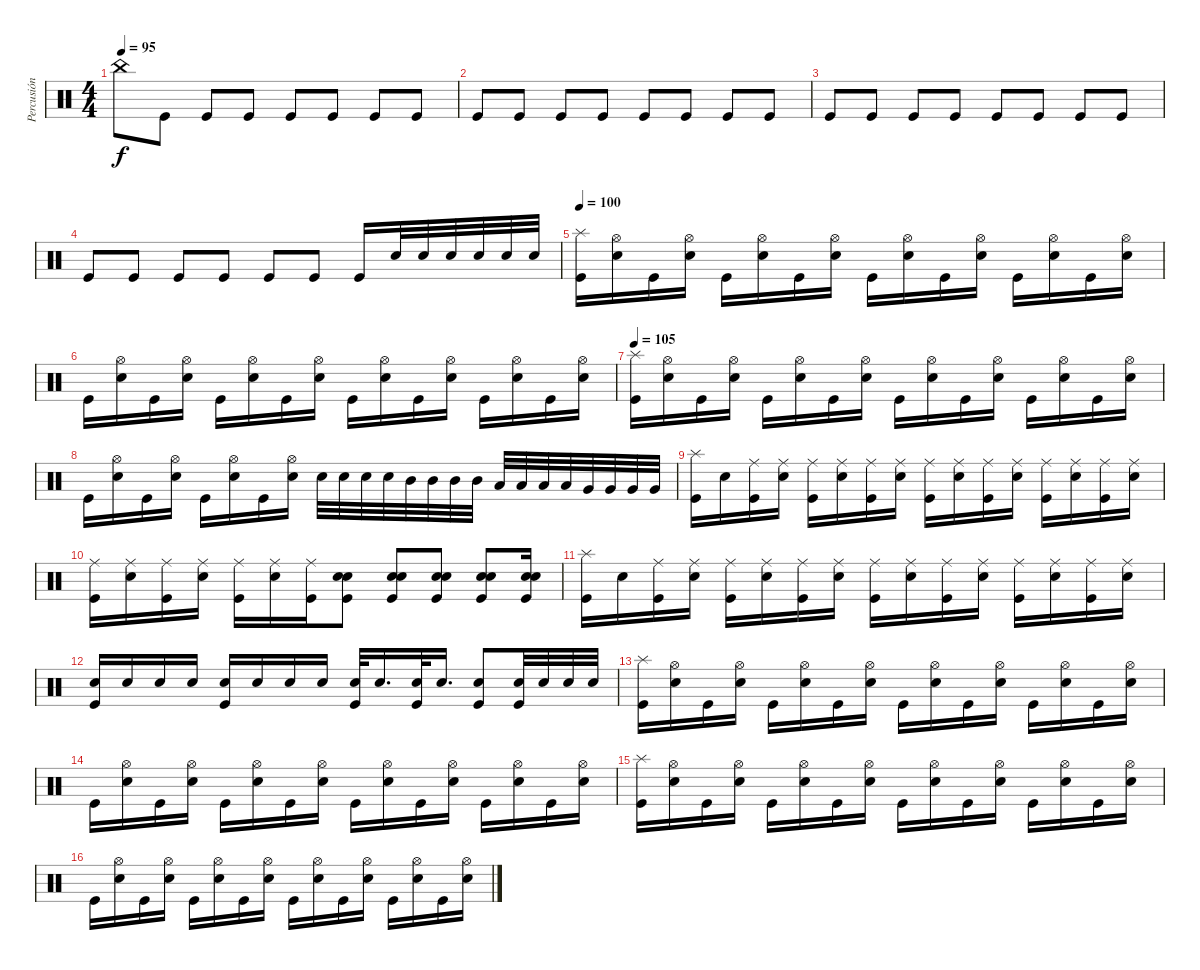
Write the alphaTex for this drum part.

\track ("Percusión" "Percusión") {instrument percussion}
\staff {score}
\articulation defaults
\ts (4 4)
\tempo 95
\clef neutral
\ks c "China (hit)".8{dy f} "Kick (hit)".8 "Kick (hit)".8 "Kick (hit)".8 "Kick (hit)".8 "Kick (hit)".8 "Kick (hit)".8 "Kick (hit)".8
|
"Kick (hit)".8 "Kick (hit)".8 "Kick (hit)".8 "Kick (hit)".8 "Kick (hit)".8 "Kick (hit)".8 "Kick (hit)".8 "Kick (hit)".8 |
"Kick (hit)".8 "Kick (hit)".8 "Kick (hit)".8 "Kick (hit)".8 "Kick (hit)".8 "Kick (hit)".8 "Kick (hit)".8 "Kick (hit)".8 |
"Kick (hit)".8 "Kick (hit)".8 "Kick (hit)".8 "Kick (hit)".8 "Kick (hit)".8 "Kick (hit)".8 "Kick (hit)".16 "Snare (hit) 2".32 "Snare (hit) 2".32 "Snare (hit) 2".32 "Snare (hit) 2".32 "Snare (hit) 2".32 "Snare (hit) 2".32 |
\tempo 100
("Kick (hit)" "Splash (hit)").16 ("Snare (hit) 2" "Hi-Hat (open)").16 "Kick (hit)".16 ("Snare (hit) 2" "Hi-Hat (open)").16 "Kick (hit)".16 ("Snare (hit) 2" "Hi-Hat (open)").16 "Kick (hit)".16 ("Snare (hit) 2" "Hi-Hat (open)").16 "Kick (hit)".16 ("Snare (hit) 2" "Hi-Hat (open)").16 "Kick (hit)".16 ("Snare (hit) 2" "Hi-Hat (open)").16 "Kick (hit)".16 ("Snare (hit) 2" "Hi-Hat (open)").16 "Kick (hit)".16 ("Snare (hit) 2" "Hi-Hat (open)").16 |
"Kick (hit)".16 ("Snare (hit) 2" "Hi-Hat (open)").16 "Kick (hit)".16 ("Snare (hit) 2" "Hi-Hat (open)").16 "Kick (hit)".16 ("Snare (hit) 2" "Hi-Hat (open)").16 "Kick (hit)".16 ("Snare (hit) 2" "Hi-Hat (open)").16 "Kick (hit)".16 ("Snare (hit) 2" "Hi-Hat (open)").16 "Kick (hit)".16 ("Snare (hit) 2" "Hi-Hat (open)").16 "Kick (hit)".16 ("Snare (hit) 2" "Hi-Hat (open)").16 "Kick (hit)".16 ("Snare (hit) 2" "Hi-Hat (open)").16 |
\tempo 105
("Kick (hit)" "Splash (hit)").16 ("Snare (hit) 2" "Hi-Hat (open)").16 "Kick (hit)".16 ("Snare (hit) 2" "Hi-Hat (open)").16 "Kick (hit)".16 ("Snare (hit) 2" "Hi-Hat (open)").16 "Kick (hit)".16 ("Snare (hit) 2" "Hi-Hat (open)").16 "Kick (hit)".16 ("Snare (hit) 2" "Hi-Hat (open)").16 "Kick (hit)".16 ("Snare (hit) 2" "Hi-Hat (open)").16 "Kick (hit)".16 ("Snare (hit) 2" "Hi-Hat (open)").16 "Kick (hit)".16 ("Snare (hit) 2" "Hi-Hat (open)").16 |
"Kick (hit)".16 ("Snare (hit) 2" "Hi-Hat (open)").16 "Kick (hit)".16 ("Snare (hit) 2" "Hi-Hat (open)").16 "Kick (hit)".16 ("Snare (hit) 2" "Hi-Hat (open)").16 "Kick (hit)".16 ("Snare (hit) 2" "Hi-Hat (open)").16 "Snare (hit) 2".32 "Snare (hit) 2".32 "Snare (hit) 2".32 "Snare (hit) 2".32 "Mid Tom (hit)".32 "Mid Tom (hit)".32 "Mid Tom (hit)".32 "Mid Tom (hit)".32 "Low Tom (hit)".32 "Low Tom (hit)".32 "Low Tom (hit)".32 "Low Tom (hit)".32 "Very Low Tom (hit)".32 "Very Low Tom (hit)".32 "Very Low Tom (hit)".32 "Very Low Tom (hit)".32 |
("Kick (hit)" "Splash (hit)").16 "Snare (hit) 2".16 ("Kick (hit)" "Ride (middle)").16 ("Snare (hit) 2" "Ride (middle)").16 ("Kick (hit)" "Ride (middle)").16 ("Snare (hit) 2" "Ride (middle)").16 ("Kick (hit)" "Ride (middle)").16 ("Snare (hit) 2" "Ride (middle)").16 ("Kick (hit)" "Ride (middle)").16 ("Snare (hit) 2" "Ride (middle)").16 ("Kick (hit)" "Ride (middle)").16 ("Snare (hit) 2" "Ride (middle)").16 ("Kick (hit)" "Ride (middle)").16 ("Snare (hit) 2" "Ride (middle)").16 ("Kick (hit)" "Ride (middle)").16 ("Snare (hit) 2" "Ride (middle)").16 |
("Kick (hit)" "Ride (middle)").16 ("Snare (hit) 2" "Ride (middle)").16 ("Kick (hit)" "Ride (middle)").16 ("Snare (hit) 2" "Ride (middle)").16 ("Kick (hit)" "Ride (middle)").16 ("Snare (hit) 2" "Ride (middle)").16 ("Kick (hit)" "Ride (middle)").16 ("Snare (hit) 2" "Kick (hit)" "Snare (hit) 2").8 ("Snare (hit) 2" "Kick (hit)" "Snare (hit) 2").8 ("Snare (hit) 2" "Kick (hit)" "Snare (hit) 2").8 ("Snare (hit) 2" "Kick (hit)" "Snare (hit) 2").8 ("Snare (hit) 2" "Kick (hit)" "Snare (hit) 2").16 |
("Kick (hit)" "Splash (hit)").16 "Snare (hit) 2".16 ("Kick (hit)" "Ride (middle)").16 ("Snare (hit) 2" "Ride (middle)").16 ("Kick (hit)" "Ride (middle)").16 ("Snare (hit) 2" "Ride (middle)").16 ("Kick (hit)" "Ride (middle)").16 ("Snare (hit) 2" "Ride (middle)").16 ("Kick (hit)" "Ride (middle)").16 ("Snare (hit) 2" "Ride (middle)").16 ("Kick (hit)" "Ride (middle)").16 ("Snare (hit) 2" "Ride (middle)").16 ("Kick (hit)" "Ride (middle)").16 ("Snare (hit) 2" "Ride (middle)").16 ("Kick (hit)" "Ride (middle)").16 ("Snare (hit) 2" "Ride (middle)").16 |
("Snare (hit) 2" "Kick (hit)").16 "Snare (hit) 2".16 "Snare (hit) 2".16 "Snare (hit) 2".16 ("Snare (hit) 2" "Kick (hit)").16 "Snare (hit) 2".16 "Snare (hit) 2".16 "Snare (hit) 2".16 ("Snare (hit) 2" "Kick (hit)").32 "Snare (hit) 2".16{d} ("Snare (hit) 2" "Kick (hit)").32 "Snare (hit) 2".16{d} ("Snare (hit) 2" "Kick (hit)").8 ("Snare (hit) 2" "Kick (hit)").32 "Snare (hit) 2".32 "Snare (hit) 2".32 "Snare (hit) 2".32 |
("Kick (hit)" "Splash (hit)").16 ("Snare (hit) 2" "Hi-Hat (open)").16 "Kick (hit)".16 ("Snare (hit) 2" "Hi-Hat (open)").16 "Kick (hit)".16 ("Snare (hit) 2" "Hi-Hat (open)").16 "Kick (hit)".16 ("Snare (hit) 2" "Hi-Hat (open)").16 "Kick (hit)".16 ("Snare (hit) 2" "Hi-Hat (open)").16 "Kick (hit)".16 ("Snare (hit) 2" "Hi-Hat (open)").16 "Kick (hit)".16 ("Snare (hit) 2" "Hi-Hat (open)").16 "Kick (hit)".16 ("Snare (hit) 2" "Hi-Hat (open)").16 |
"Kick (hit)".16 ("Snare (hit) 2" "Hi-Hat (open)").16 "Kick (hit)".16 ("Snare (hit) 2" "Hi-Hat (open)").16 "Kick (hit)".16 ("Snare (hit) 2" "Hi-Hat (open)").16 "Kick (hit)".16 ("Snare (hit) 2" "Hi-Hat (open)").16 "Kick (hit)".16 ("Snare (hit) 2" "Hi-Hat (open)").16 "Kick (hit)".16 ("Snare (hit) 2" "Hi-Hat (open)").16 "Kick (hit)".16 ("Snare (hit) 2" "Hi-Hat (open)").16 "Kick (hit)".16 ("Snare (hit) 2" "Hi-Hat (open)").16 |
("Kick (hit)" "Splash (hit)").16 ("Snare (hit) 2" "Hi-Hat (open)").16 "Kick (hit)".16 ("Snare (hit) 2" "Hi-Hat (open)").16 "Kick (hit)".16 ("Snare (hit) 2" "Hi-Hat (open)").16 "Kick (hit)".16 ("Snare (hit) 2" "Hi-Hat (open)").16 "Kick (hit)".16 ("Snare (hit) 2" "Hi-Hat (open)").16 "Kick (hit)".16 ("Snare (hit) 2" "Hi-Hat (open)").16 "Kick (hit)".16 ("Snare (hit) 2" "Hi-Hat (open)").16 "Kick (hit)".16 ("Snare (hit) 2" "Hi-Hat (open)").16 |
"Kick (hit)".16 ("Snare (hit) 2" "Hi-Hat (open)").16 "Kick (hit)".16 ("Snare (hit) 2" "Hi-Hat (open)").16 "Kick (hit)".16 ("Snare (hit) 2" "Hi-Hat (open)").16 "Kick (hit)".16 ("Snare (hit) 2" "Hi-Hat (open)").16 "Kick (hit)".16 ("Snare (hit) 2" "Hi-Hat (open)").16 "Kick (hit)".16 ("Snare (hit) 2" "Hi-Hat (open)").16 "Kick (hit)".16 ("Snare (hit) 2" "Hi-Hat (open)").16 "Kick (hit)".16 ("Snare (hit) 2" "Hi-Hat (open)").16
